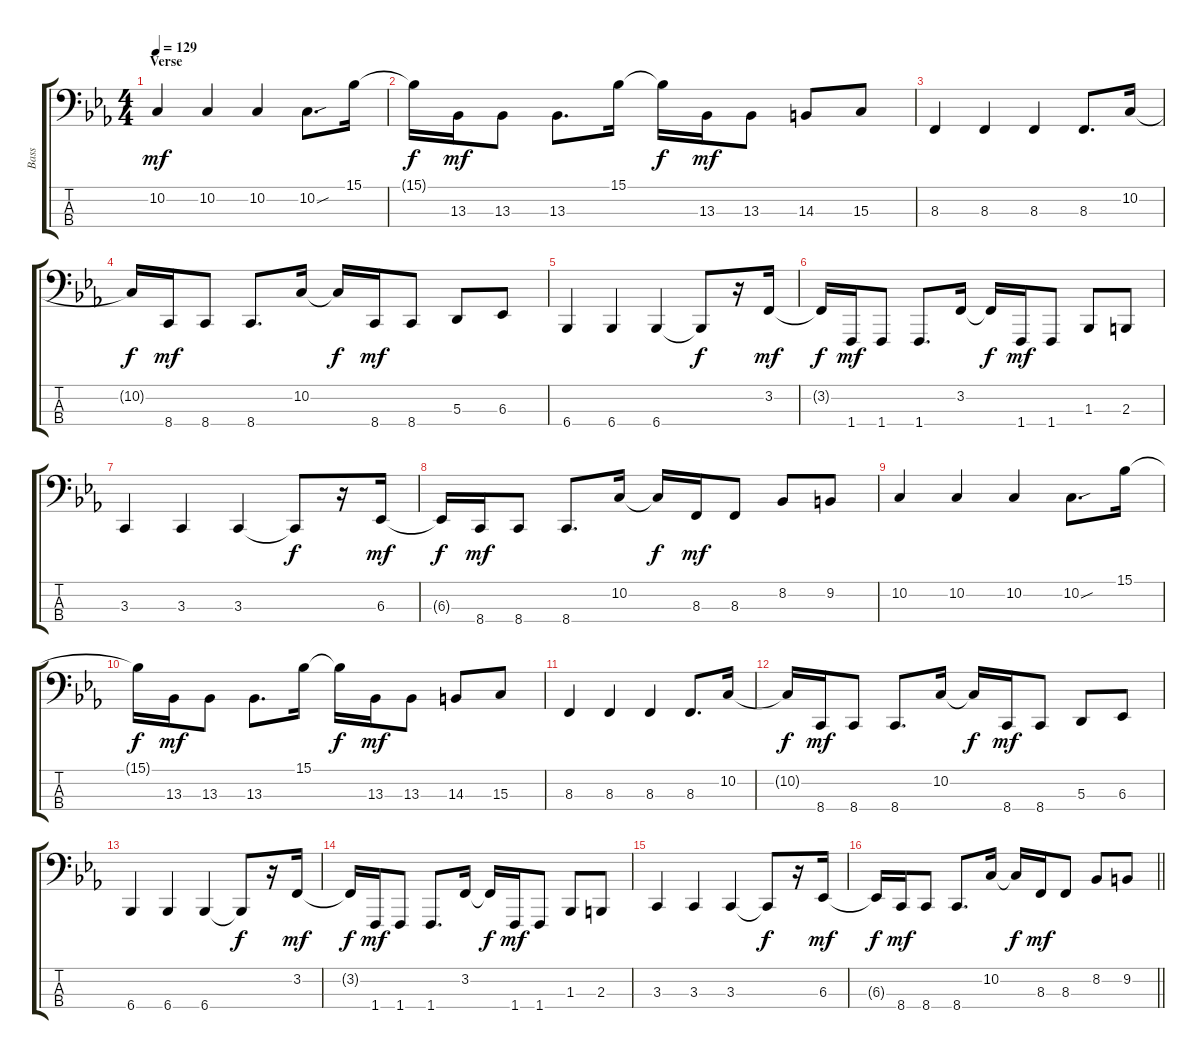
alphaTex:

\track ("Bass" "Bass") {instrument lead8bassandlead}
\staff {score tabs}
\tuning (G2 D2 A1 E1) {hide}
\ts (4 4)
\section ("" "Verse")
\tempo 129
\clef f4
\ks eb
10.2.4{dy mf} 10.2.4 10.2.4 10.2{sou}.8{d} 15.1.16 |
15.1{t}.16{dy f} 13.3.16{dy mf} 13.3.8 13.3.8{d} 15.1.16 15.1{t}.16{dy f} 13.3.16{dy mf} 13.3.8 14.3.8 15.3.8 |
8.3.4 8.3.4 8.3.4 8.3.8{d} 10.2.16 |
10.2{t}.16{dy f} 8.4.16{dy mf} 8.4.8 8.4.8{d} 10.2.16 10.2{t}.16{dy f} 8.4.16{dy mf} 8.4.8 5.3.8 6.3.8 |
6.4.4 6.4.4 6.4.4 6.4{t}.8{dy f} r.16 3.2.16{dy mf} |
3.2{t}.16{dy f} 1.4.16{dy mf} 1.4.8 1.4.8{d} 3.2.16 3.2{t}.16{dy f} 1.4.16{dy mf} 1.4.8 1.3.8 2.3.8 |
3.3.4 3.3.4 3.3.4 3.3{t}.8{dy f} r.16 6.3.16{dy mf} |
6.3{t}.16{dy f} 8.4.16{dy mf} 8.4.8 8.4.8{d} 10.2.16 10.2{t}.16{dy f} 8.3.16{dy mf} 8.3.8 8.2.8 9.2.8 |
10.2.4 10.2.4 10.2.4 10.2{sou}.8{d} 15.1.16 |
15.1{t}.16{dy f} 13.3.16{dy mf} 13.3.8 13.3.8{d} 15.1.16 15.1{t}.16{dy f} 13.3.16{dy mf} 13.3.8 14.3.8 15.3.8 |
8.3.4 8.3.4 8.3.4 8.3.8{d} 10.2.16 |
10.2{t}.16{dy f} 8.4.16{dy mf} 8.4.8 8.4.8{d} 10.2.16 10.2{t}.16{dy f} 8.4.16{dy mf} 8.4.8 5.3.8 6.3.8 |
6.4.4 6.4.4 6.4.4 6.4{t}.8{dy f} r.16 3.2.16{dy mf} |
3.2{t}.16{dy f} 1.4.16{dy mf} 1.4.8 1.4.8{d} 3.2.16 3.2{t}.16{dy f} 1.4.16{dy mf} 1.4.8 1.3.8 2.3.8 |
3.3.4 3.3.4 3.3.4 3.3{t}.8{dy f} r.16 6.3.16{dy mf} |
\barLineRight lightlight
6.3{t}.16{dy f} 8.4.16{dy mf} 8.4.8 8.4.8{d} 10.2.16 10.2{t}.16{dy f} 8.3.16{dy mf} 8.3.8 8.2.8 9.2.8
